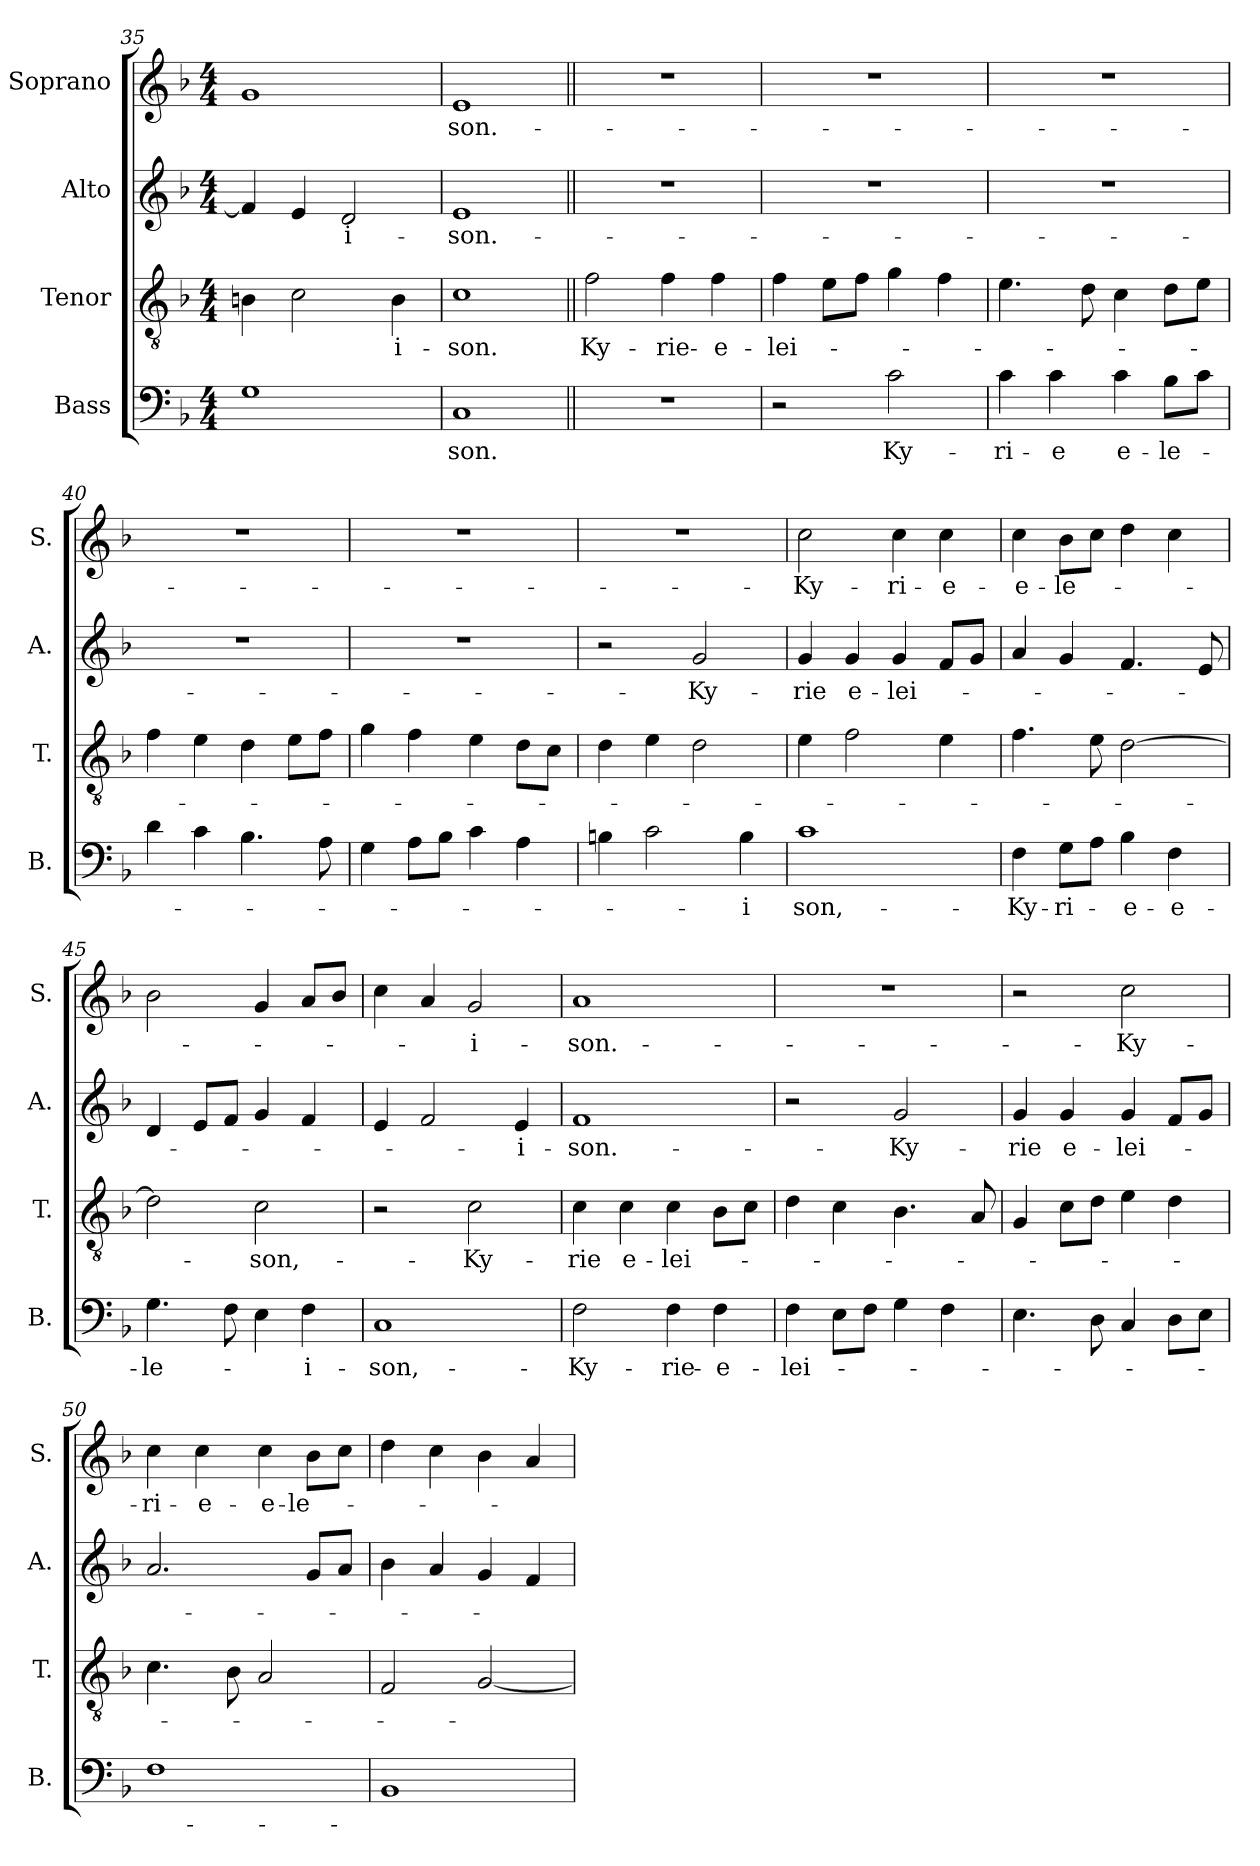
**kern	**text	**kern	**text	**kern	**text	**kern	**text
*part4	*part4	*part3	*part3	*part2	*part2	*part1	*part1
*staff4	*staff4	*staff3	*staff3	*staff2	*staff2	*staff1	*staff1
*I"Bass	*	*I"Tenor	*	*I"Alto	*	*I"Soprano	*
*I'B.	*	*I'T.	*	*I'A.	*	*I'S.	*
*clefF4	*	*clefGv2	*	*clefG2	*	*clefG2	*
*	*	*ITrd7c12	*	*	*	*	*
*k[b-]	*	*k[b-]	*	*k[b-]	*	*k[b-]	*
*F:	*	*F:	*	*F:	*	*F:	*
*M4/4	*	*M4/4	*	*M4/4	*	*M4/4	*
=35	=35	=35	=35	=35	=35	=35	=35
1G	.	4BBn\	.	4f/]	.	1g	.
.	.	2C\	.	4e/	.	.	.
!	!	!	!	!	!LO:LY:b	!	!
.	.	.	.	2d/	-i-	.	.
!	!	!	!LO:LY:b	!	!	!	!
.	.	4BB\	-i-	.	.	.	.
=36	=36	=36	=36	=36	=36	=36	=36
!	!LO:LY:b	!	!LO:LY:b	!	!LO:LY:b	!	!LO:LY:b
1C	-son.	1C	-son.	1e	-son.-	1e	-son.-
!!LO:LB:g=z
=37||	=37||	=37||	=37||	=37||	=37||	=37||	=37||
!	!	!	!LO:LY:b	!	!	!	!
1r	.	2F\	Ky-	1r	.	1r	.
!	!	!	!LO:LY:b	!	!	!	!
.	.	4F\	-rie-	.	.	.	.
!	!	!	!LO:LY:b	!	!	!	!
.	.	4F\	-e-	.	.	.	.
=38	=38	=38	=38	=38	=38	=38	=38
!	!	!	!LO:LY:b	!	!	!	!
2r	.	4F\	-lei-	1r	.	1r	.
.	.	8E\L	.	.	.	.	.
.	.	8F\J	.	.	.	.	.
!	!LO:LY:b	!	!	!	!	!	!
2c\	Ky-	4G\	.	.	.	.	.
.	.	4F\	.	.	.	.	.
=39	=39	=39	=39	=39	=39	=39	=39
!	!LO:LY:b	!	!	!	!	!	!
4c\	-ri-	4.E\	.	1r	.	1r	.
!	!LO:LY:b	!	!	!	!	!	!
4c\	-e	.	.	.	.	.	.
.	.	8D\	.	.	.	.	.
!	!LO:LY:b	!	!	!	!	!	!
4c\	e-	4C\	.	.	.	.	.
!	!LO:LY:b	!	!	!	!	!	!
8B-\L	-le-	8D\L	.	.	.	.	.
8c\J	.	8E\J	.	.	.	.	.
=40	=40	=40	=40	=40	=40	=40	=40
4d\	.	4F\	.	1r	.	1r	.
4c\	.	4E\	.	.	.	.	.
4.B-\	.	4D\	.	.	.	.	.
.	.	8E\L	.	.	.	.	.
8A\	.	8F\J	.	.	.	.	.
=41	=41	=41	=41	=41	=41	=41	=41
4G\	.	4G\	.	1r	.	1r	.
8A\L	.	4F\	.	.	.	.	.
8B-\J	.	.	.	.	.	.	.
4c\	.	4E\	.	.	.	.	.
4A\	.	8D\L	.	.	.	.	.
.	.	8C\J	.	.	.	.	.
=42	=42	=42	=42	=42	=42	=42	=42
4Bn\	.	4D\	.	2r	.	1r	.
2c\	.	4E\	.	.	.	.	.
!	!	!	!	!	!LO:LY:b	!	!
.	.	2D\	.	2g/	-Ky-	.	.
!	!LO:LY:b	!	!	!	!	!	!
4B\	-i	.	.	.	.	.	.
!!LO:LB:g=z
=43	=43	=43	=43	=43	=43	=43	=43
!	!LO:LY:b	!	!	!	!LO:LY:b	!	!LO:LY:b
1c	son,-	4E\	.	4g/	-rie	2cc\	-Ky-
!	!	!	!	!	!LO:LY:b	!	!
.	.	2F\	.	4g/	e-	.	.
!	!	!	!	!	!LO:LY:b	!	!LO:LY:b
.	.	.	.	4g/	-lei-	4cc\	-ri-
!	!	!	!	!	!	!	!LO:LY:b
.	.	4E\	.	8f/L	.	4cc\	-e-
.	.	.	.	8g/J	.	.	.
=44	=44	=44	=44	=44	=44	=44	=44
!	!LO:LY:b	!	!	!	!	!	!LO:LY:b
4F\	-Ky-	4.F\	.	4a/	.	4cc\	-e-
!	!LO:LY:b	!	!	!	!	!	!LO:LY:b
8G\L	-ri-	.	.	4g/	.	8b-\L	-le-
8A\J	.	8E\	.	.	.	8cc\J	.
!	!LO:LY:b	!	!	!	!	!	!
4B-\	-e-	[2D\	.	4.f/	.	4dd\	.
!	!LO:LY:b	!	!	!	!	!	!
4F\	-e-	.	.	.	.	4cc\	.
.	.	.	.	8e/	.	.	.
=45	=45	=45	=45	=45	=45	=45	=45
!	!LO:LY:b	!	!	!	!	!	!
4.G\	-le-	2D\]	.	4d/	.	2b-\	.
.	.	.	.	8e/L	.	.	.
8F\	.	.	.	8f/J	.	.	.
!	!	!	!LO:LY:b	!	!	!	!
4E\	.	2C\	-son,-	4g/	.	4g/	.
!	!LO:LY:b	!	!	!	!	!	!
4F\	-i-	.	.	4f/	.	8a/L	.
.	.	.	.	.	.	8b-/J	.
=46	=46	=46	=46	=46	=46	=46	=46
!	!LO:LY:b	!	!	!	!	!	!
1C	-son,-	2r	.	4e/	.	4cc\	.
.	.	.	.	2f/	.	4a/	.
!	!	!	!LO:LY:b	!	!	!	!LO:LY:b
.	.	2C\	-Ky-	.	.	2g/	-i-
!	!	!	!	!	!LO:LY:b	!	!
.	.	.	.	4e/	-i-	.	.
=47	=47	=47	=47	=47	=47	=47	=47
!	!LO:LY:b	!	!LO:LY:b	!	!LO:LY:b	!	!LO:LY:b
2F\	-Ky-	4C\	-rie	1f	-son.-	1a	-son.-
!	!	!	!LO:LY:b	!	!	!	!
.	.	4C\	e-	.	.	.	.
!	!LO:LY:b	!	!LO:LY:b	!	!	!	!
4F\	-rie-	4C\	-lei-	.	.	.	.
!	!LO:LY:b	!	!	!	!	!	!
4F\	-e-	8BB-\L	.	.	.	.	.
.	.	8C\J	.	.	.	.	.
=48	=48	=48	=48	=48	=48	=48	=48
!	!LO:LY:b	!	!	!	!	!	!
4F\	-lei-	4D\	.	2r	.	1r	.
8E\L	.	4C\	.	.	.	.	.
8F\J	.	.	.	.	.	.	.
!	!	!	!	!	!LO:LY:b	!	!
4G\	.	4.BB-\	.	2g/	-Ky-	.	.
4F\	.	.	.	.	.	.	.
.	.	8AA/	.	.	.	.	.
!!LO:PB:g=z
=49	=49	=49	=49	=49	=49	=49	=49
!	!	!	!	!	!LO:LY:b	!	!
4.E\	.	4GG/	.	4g/	-rie	2r	.
!	!	!	!	!	!LO:LY:b	!	!
.	.	8C\L	.	4g/	e-	.	.
8D\	.	8D\J	.	.	.	.	.
!	!	!	!	!	!LO:LY:b	!	!LO:LY:b
4C/	.	4E\	.	4g/	-lei-	2cc\	-Ky-
8D\L	.	4D\	.	8f/L	.	.	.
8E\J	.	.	.	8g/J	.	.	.
=50	=50	=50	=50	=50	=50	=50	=50
!	!	!	!	!	!	!	!LO:LY:b
1F	.	4.C\	.	2.a/	.	4cc\	-ri-
!	!	!	!	!	!	!	!LO:LY:b
.	.	.	.	.	.	4cc\	-e-
.	.	8BB-\	.	.	.	.	.
!	!	!	!	!	!	!	!LO:LY:b
.	.	2AA/	.	.	.	4cc\	-e-
!	!	!	!	!	!	!	!LO:LY:b
.	.	.	.	8g/L	.	8b-\L	-le-
.	.	.	.	8a/J	.	8cc\J	.
=51	=51	=51	=51	=51	=51	=51	=51
1BB-	.	2FF/	.	4b-\	.	4dd\	.
.	.	.	.	4a/	.	4cc\	.
.	.	[2GG/	.	4g/	.	4b-\	.
.	.	.	.	4f/	.	4a/	.
=	=	=	=	=	=	=	=
*-	*-	*-	*-	*-	*-	*-	*-
